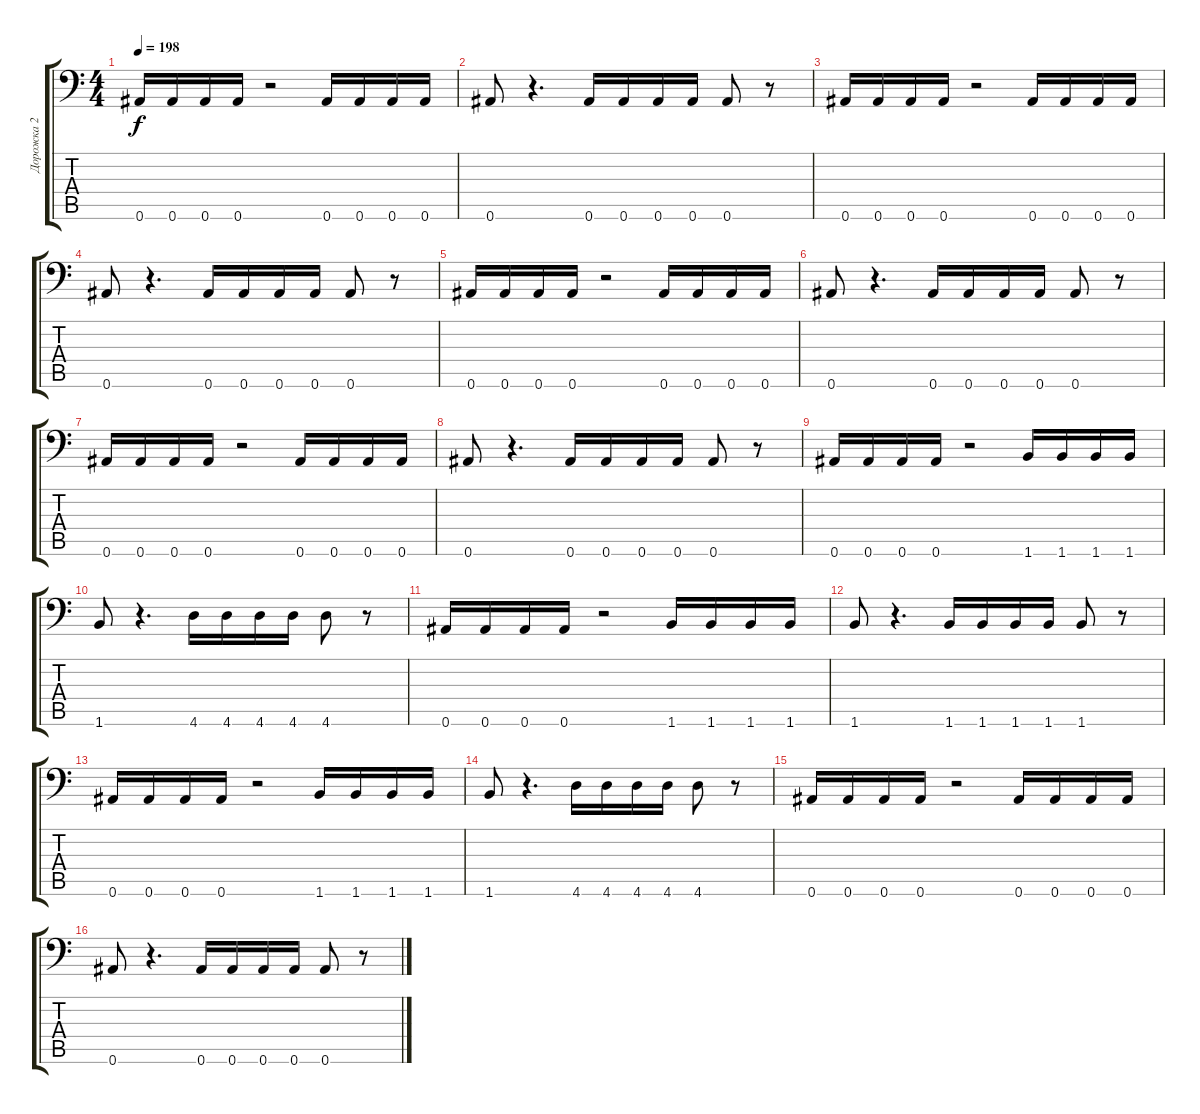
\track ("Дорожка 2" "Дорожка 2") {instrument distortionguitar}
\staff {score tabs}
\tuning (Bb3 F3 Db3 Ab2 Eb2 Bb1) {hide}
\ts (4 4)
\tempo 198
\clef f4
\ks c
0.6.16{dy f instrument distortionguitar} 0.6.16 0.6.16 0.6.16 r.2 0.6.16 0.6.16 0.6.16 0.6.16 |
0.6.8 r.4{d} 0.6.16 0.6.16 0.6.16 0.6.16 0.6.8 r.8 |
0.6.16 0.6.16 0.6.16 0.6.16 r.2 0.6.16 0.6.16 0.6.16 0.6.16 |
0.6.8 r.4{d} 0.6.16 0.6.16 0.6.16 0.6.16 0.6.8 r.8 |
0.6.16 0.6.16 0.6.16 0.6.16 r.2 0.6.16 0.6.16 0.6.16 0.6.16 |
0.6.8 r.4{d} 0.6.16 0.6.16 0.6.16 0.6.16 0.6.8 r.8 |
0.6.16 0.6.16 0.6.16 0.6.16 r.2 0.6.16 0.6.16 0.6.16 0.6.16 |
0.6.8 r.4{d} 0.6.16 0.6.16 0.6.16 0.6.16 0.6.8 r.8 |
0.6.16 0.6.16 0.6.16 0.6.16 r.2 1.6.16 1.6.16 1.6.16 1.6.16 |
1.6.8 r.4{d} 4.6.16 4.6.16 4.6.16 4.6.16 4.6.8 r.8 |
0.6.16 0.6.16 0.6.16 0.6.16 r.2 1.6.16 1.6.16 1.6.16 1.6.16 |
1.6.8 r.4{d} 1.6.16 1.6.16 1.6.16 1.6.16 1.6.8 r.8 |
0.6.16 0.6.16 0.6.16 0.6.16 r.2 1.6.16 1.6.16 1.6.16 1.6.16 |
1.6.8 r.4{d} 4.6.16 4.6.16 4.6.16 4.6.16 4.6.8 r.8 |
0.6.16 0.6.16 0.6.16 0.6.16 r.2 0.6.16 0.6.16 0.6.16 0.6.16 |
0.6.8 r.4{d} 0.6.16 0.6.16 0.6.16 0.6.16 0.6.8 r.8
